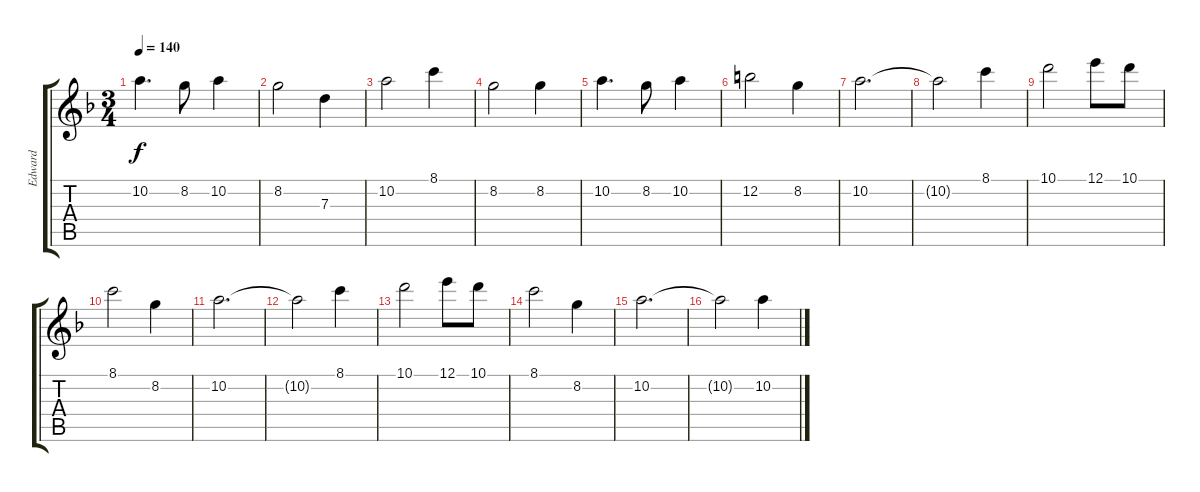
\track ("Edward " "Edward ") {instrument acousticguitarsteel}
\staff {score tabs}
\tuning (E4 B3 G3 D3 A2 E2) {hide}
\ts (3 4)
\tempo 140
\clef g2
\ks dminor
10.2.4{d dy f} 8.2.8 10.2.4 |
8.2.2 7.3.4 |
10.2.2 8.1.4 |
8.2.2 8.2.4 |
10.2.4{d} 8.2.8 10.2.4 |
12.2.2 8.2.4 |
10.2.2{d} |
10.2{t}.2 8.1.4 |
10.1.2 12.1.8 10.1.8 |
8.1.2 8.2.4 |
10.2.2{d} |
10.2{t}.2 8.1.4 |
10.1.2 12.1.8 10.1.8 |
8.1.2 8.2.4 |
10.2.2{d} |
10.2{t}.2 10.2.4
